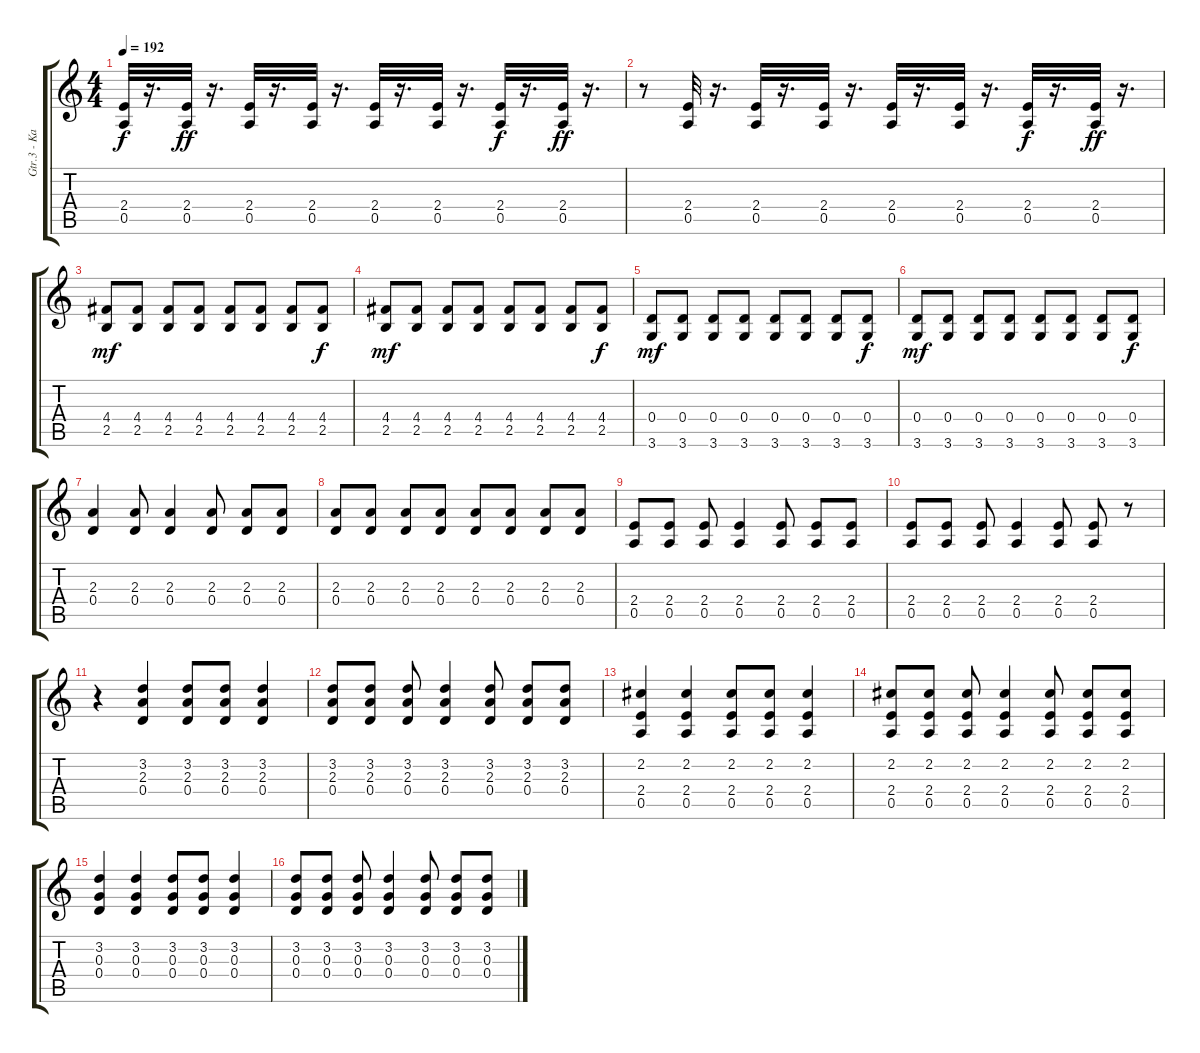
\track ("Gtr.3 - Ka" "Gtr.3 - Ka") {instrument distortionguitar}
\staff {score tabs}
\tuning (E4 B3 G3 D3 A2 E2) {hide}
\ts (4 4)
\tempo 192
\clef g2
\ks c
(2.4 0.5).32{dy f} r.16{d} (2.4 0.5).32{dy ff} r.16{d} (2.4 0.5).32 r.16{d} (2.4 0.5).32 r.16{d} (2.4 0.5).32 r.16{d} (2.4 0.5).32 r.16{d} (2.4 0.5).32{dy f} r.16{d} (2.4 0.5).32{dy ff} r.16{d} |
r.8 (2.4 0.5).32 r.16{d} (2.4 0.5).32 r.16{d} (2.4 0.5).32 r.16{d} (2.4 0.5).32 r.16{d} (2.4 0.5).32 r.16{d} (2.4 0.5).32{dy f} r.16{d} (2.4 0.5).32{dy ff} r.16{d} |
(4.4 2.5).8{dy mf} (4.4 2.5).8 (4.4 2.5).8 (4.4 2.5).8 (4.4 2.5).8 (4.4 2.5).8 (4.4 2.5).8 (4.4 2.5).8{dy f} |
(4.4 2.5).8{dy mf} (4.4 2.5).8 (4.4 2.5).8 (4.4 2.5).8 (4.4 2.5).8 (4.4 2.5).8 (4.4 2.5).8 (4.4 2.5).8{dy f} |
(0.4 3.6).8{dy mf} (0.4 3.6).8 (0.4 3.6).8 (0.4 3.6).8 (0.4 3.6).8 (0.4 3.6).8 (0.4 3.6).8 (0.4 3.6).8{dy f} |
(0.4 3.6).8{dy mf} (0.4 3.6).8 (0.4 3.6).8 (0.4 3.6).8 (0.4 3.6).8 (0.4 3.6).8 (0.4 3.6).8 (0.4 3.6).8{dy f} |
(2.3 0.4).4 (2.3 0.4).8 (2.3 0.4).4 (2.3 0.4).8 (2.3 0.4).8 (2.3 0.4).8 |
(2.3 0.4).8 (2.3 0.4).8 (2.3 0.4).8 (2.3 0.4).8 (2.3 0.4).8 (2.3 0.4).8 (2.3 0.4).8 (2.3 0.4).8 |
(2.4 0.5).8 (2.4 0.5).8 (2.4 0.5).8 (2.4 0.5).4 (2.4 0.5).8 (2.4 0.5).8 (2.4 0.5).8 |
(2.4 0.5).8 (2.4 0.5).8 (2.4 0.5).8 (2.4 0.5).4 (2.4 0.5).8 (2.4 0.5).8 r.8 |
r.4 (3.2 2.3 0.4).4 (3.2 2.3 0.4).8 (3.2 2.3 0.4).8 (3.2 2.3 0.4).4 |
(3.2 2.3 0.4).8 (3.2 2.3 0.4).8 (3.2 2.3 0.4).8 (3.2 2.3 0.4).4 (3.2 2.3 0.4).8 (3.2 2.3 0.4).8 (3.2 2.3 0.4).8 |
(2.2 2.4 0.5).4 (2.2 2.4 0.5).4 (2.2 2.4 0.5).8 (2.2 2.4 0.5).8 (2.2 2.4 0.5).4 |
(2.2 2.4 0.5).8 (2.2 2.4 0.5).8 (2.2 2.4 0.5).8 (2.2 2.4 0.5).4 (2.2 2.4 0.5).8 (2.2 2.4 0.5).8 (2.2 2.4 0.5).8 |
(3.2 0.3 0.4).4 (3.2 0.3 0.4).4 (3.2 0.3 0.4).8 (3.2 0.3 0.4).8 (3.2 0.3 0.4).4 |
(3.2 0.3 0.4).8 (3.2 0.3 0.4).8 (3.2 0.3 0.4).8 (3.2 0.3 0.4).4 (3.2 0.3 0.4).8 (3.2 0.3 0.4).8 (3.2 0.3 0.4).8
